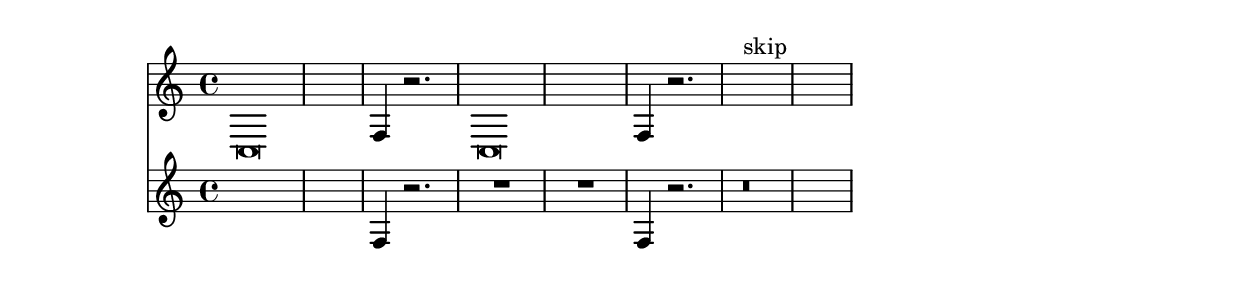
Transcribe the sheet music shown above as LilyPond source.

\header {
  texidoc = "skip-of-length and mmrest-of-length create skips and rests that
last as long as their arguments."
  
}
\paper {
  ragged-right = ##T
}

\version "2.12.0"

\relative
<<
  \new Staff {
    c\breve    f4 r2.
    c\breve    f4 r2.
    s\breve^"skip"
  }
  \new Staff {
    \applyMusic #skip-of-length { c\breve } f4 r2.
    \applyMusic #mmrest-of-length { c\breve } f4 r2.
    \musicMap #skip->rest s\breve 
  }
>>
  
